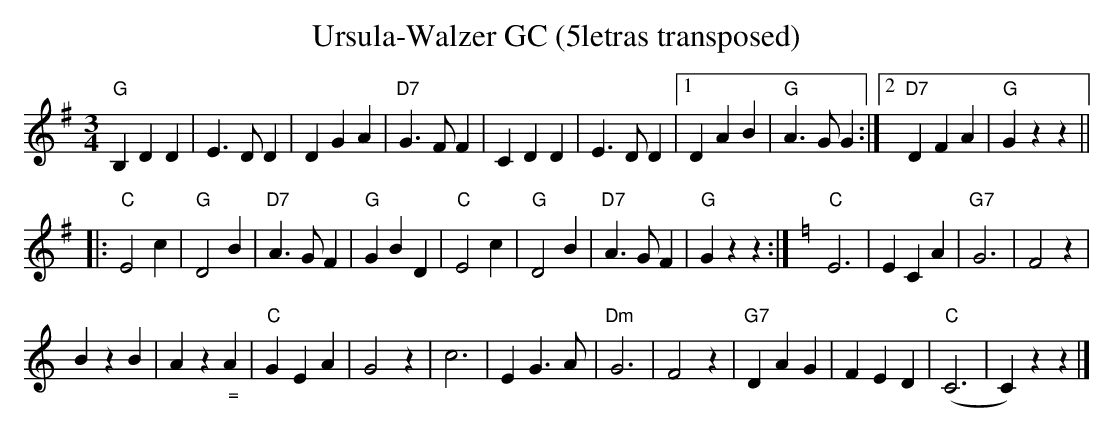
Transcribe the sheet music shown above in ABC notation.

X:1
T:Ursula-Walzer GC (5letras transposed)
M:3/4
L:1/4
K:G transpose=3 %%MIDI gchordon
"G"B,DD | E>DD | DGA | "D7"G>FF | CDD | E>DD |1 DAB | "G"A>GG :|2 "D7"DFA | "G"Gzz ||
|: "C"E2c | "G"D2B | "D7"A>GF | "G"GBD | "C"E2c | "G"D2B | "D7"A>GF | "G"Gzz :| [K:C] "C"E3 | ECA | "G7"G3 | F2z |
BzB | Az"_ ="A | "C"GEA | G2z | c3 | EG>A | "Dm"G3 | F2z | "G7"DAG | FED | "C"(C3 | C)zz |]
